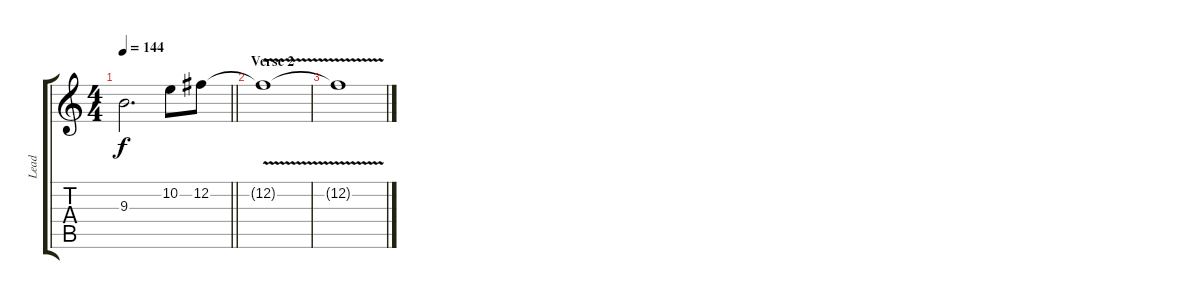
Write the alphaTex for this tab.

\track ("Lead" "Lead") {instrument distortionguitar}
\staff {score tabs}
\tuning (B3 Gb3 D3 A2 E2 B1) {hide}
\ts (4 4)
\tempo 144
\clef g2
\barLineRight lightlight
\ks c
9.3{t}.2{d dy f} 10.2.8 12.2.8 |
\section ("" "Verse 2")
12.2{v t}.1{volume 0} |
12.2{v t}.1
